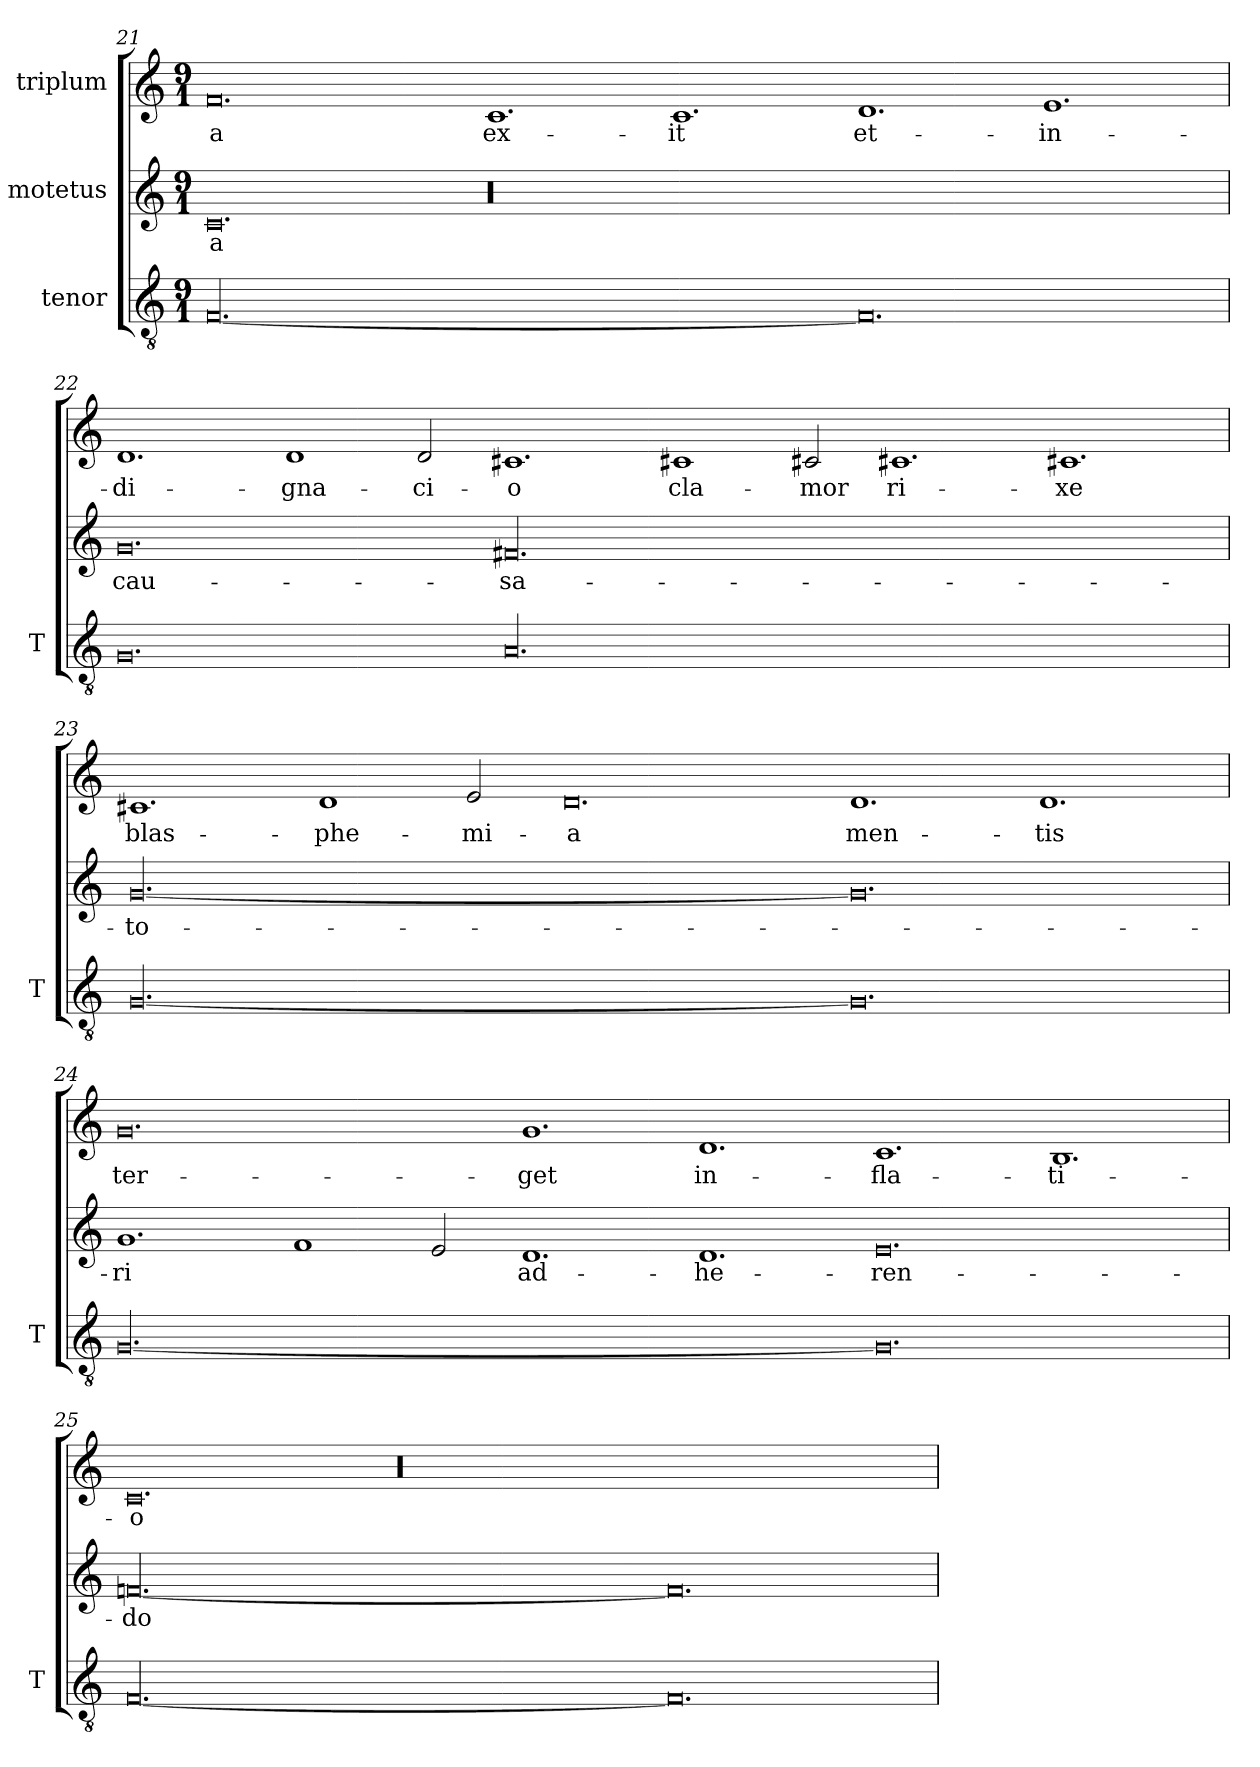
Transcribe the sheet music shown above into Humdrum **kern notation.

**kern	**kern	**text	**kern	**text
*part3	*part2	*part2	*part1	*part1
*staff3	*staff2	*staff2	*staff1	*staff1
*I"tenor	*I"motetus	*	*I"triplum	*
*I'T	*	*	*	*
!!LO:PB:g=z
*clefGv2	*clefG2	*	*clefG2	*
*k[]	*k[]	*	*k[]	*
*C:	*C:	*	*C:	*
*M9/1	*M9/1	*	*M9/1	*
=21	=21	=21	=21	=21
[00.F/	0.c/	-a	0.f/	-a
.	00.r	.	1.c/	ex-
.	.	.	1.c/	-it
0.F/]	.	.	1.d/	et-
.	.	.	1.e/	in-
=22	=22	=22	=22	=22
0.G/	0.g/	cau-	1.d/	-di-
.	.	.	1d/	-gna-
.	.	.	2d/	-ci-
00.A/	00.f#X/	-sa-	1.c#X/	-o
.	.	.	1c#Xi/	cla-
.	.	.	2c#Xi/	-mor
.	.	.	1.c#Xi/	ri-
.	.	.	1.c#Xi/	-xe
=23	=23	=23	=23	=23
[00.G/	[00.g/	-to-	1.c#Xi/	blas-
.	.	.	1d/	-phe-
.	.	.	2e/	-mi-
.	.	.	0.d/	-a
0.G/]	0.g/]	.	1.d/	men-
.	.	.	1.d/	-tis
!!LO:LB:g=z
=24	=24	=24	=24	=24
[00.G/	1.g/	-ri	0.g/	ter-
.	1f/	.	.	.
.	2e/	.	.	.
.	1.d/	ad-	1.g/	-get
.	1.d/	-he-	1.d/	in-
0.G/]	0.e/	-ren-	1.c/	-fla-
.	.	.	1.B/	-ti-
=25	=25	=25	=25	=25
[00.F/	[00.fn/	-do	0.c/	-o
.	.	.	00.r	.
0.F/]	0.fn/]	.	.	.
=	=	=	=	=
*-	*-	*-	*-	*-
